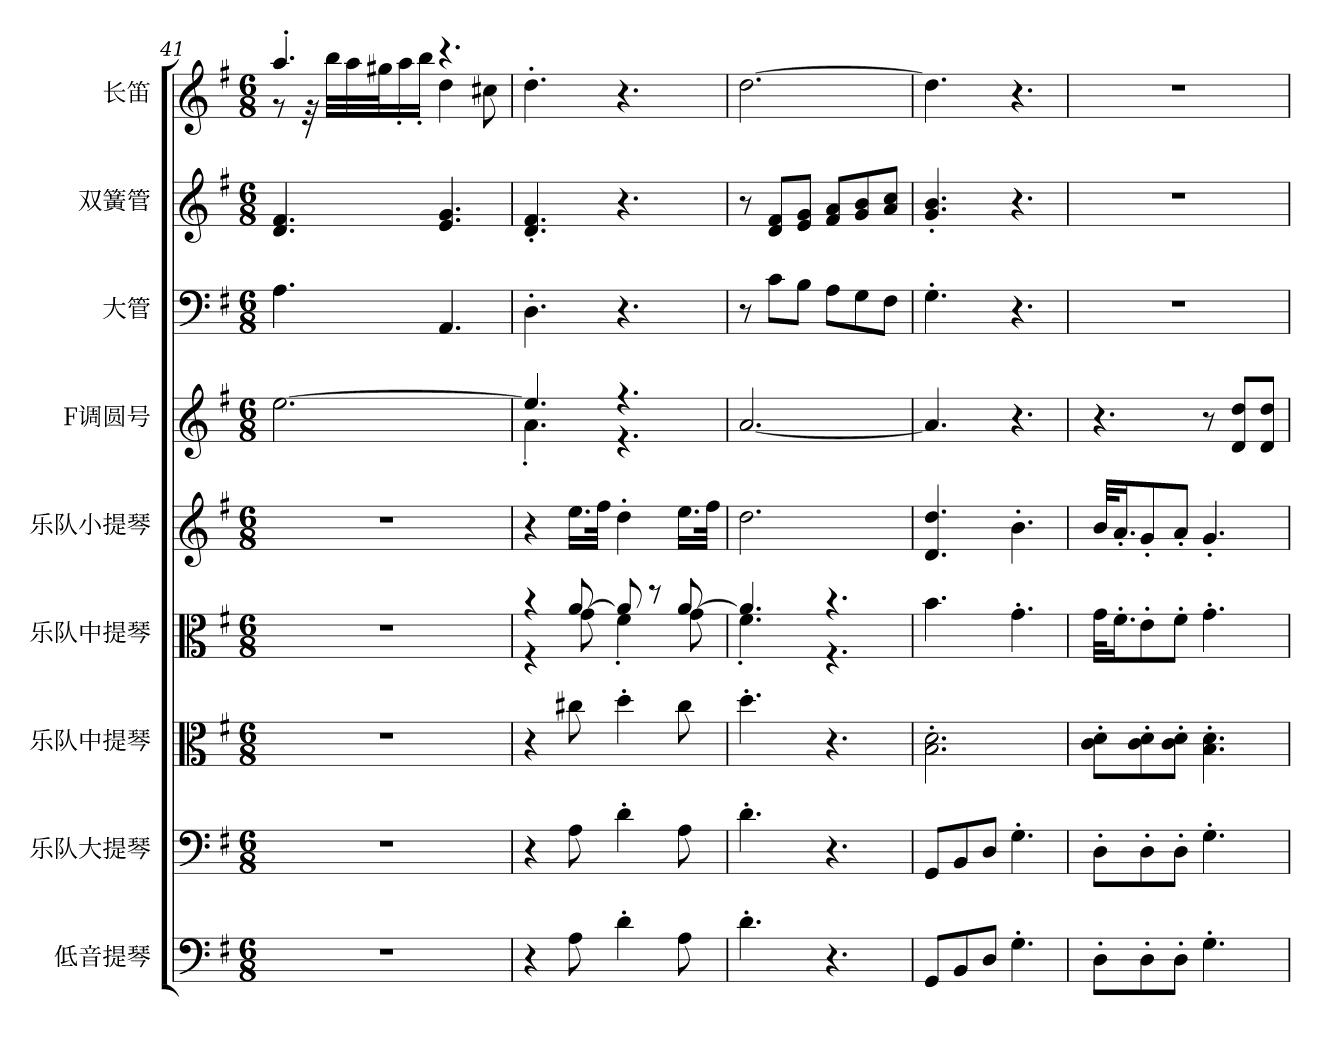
**kern	**kern	**kern	**kern	**kern	**kern	**kern	**kern	**kern
*part9	*part8	*part7	*part6	*part5	*part4	*part3	*part2	*part1
*staff9	*staff8	*staff7	*staff6	*staff5	*staff4	*staff3	*staff2	*staff1
*I"低音提琴	*I"乐队大提琴	*I"乐队中提琴	*I"乐队中提琴	*I"乐队小提琴	*I"F调圆号	*I"大管	*I"双簧管	*I"长笛
*clefF4	*clefF4	*clefC3	*clefC3	*clefG2	*clefG2	*clefF4	*clefG2	*clefG2
*ITrd7c12	*	*	*	*	*ITrd4c7	*	*	*
*k[f#]	*k[f#]	*k[f#]	*k[f#]	*k[f#]	*k[]	*k[f#]	*k[f#]	*k[f#]
*M6/8	*M6/8	*M6/8	*M6/8	*M6/8	*M6/8	*M6/8	*M6/8	*M6/8
=41	=41	=41	=41	=41	=41	=41	=41	=41
*	*	*	*	*	*	*	*	*^
2.r	2.r	2.r	2.r	2.r	[2.a\	4.A\	4.d/ 4.f#/	4.aa'/	8r
.	.	.	.	.	.	.	.	.	32r
.	.	.	.	.	.	.	.	.	32bb\LLL
.	.	.	.	.	.	.	.	.	32aa\
.	.	.	.	.	.	.	.	.	32gg#X\J
.	.	.	.	.	.	.	.	.	16aa'\
.	.	.	.	.	.	.	.	.	16bb'\JJ
.	.	.	.	.	.	4.AA/	4.e/ 4.g/	4.r	4dd\
.	.	.	.	.	.	.	.	.	8cc#X\
*	*	*	*	*	*	*	*	*v	*v
!!LO:PB:g=z
=42	=42	=42	=42	=42	=42	=42	=42	=42
*	*	*	*^	*	*^	*	*	*
4r	4r	4r	4r	4r	4r	4.a/]	4.d'\	4.D'\	4.d/' 4.f#/'	4.dd'\
8AA\	8A\	8cc#X\	[8a/	8g\	16.ee\LL	.	.	.	.	.
.	.	.	.	.	32ff#\JJk	.	.	.	.	.
4D'\	4d'\	4dd'\	8a/]	4f#'\	4dd'\	4.r	4.r	4.r	4.r	4.r
.	.	.	8r	.	.	.	.	.	.	.
8AA\	8A\	8cc#\	[8a/	8g\	16.ee\LL	.	.	.	.	.
.	.	.	.	.	32ff#\JJk	.	.	.	.	.
*	*	*	*	*	*	*v	*v	*	*	*
=43	=43	=43	=43	=43	=43	=43	=43	=43	=43
*	*	*	*	*	*	*	*	*	*MM50
4.D'\	4.d'\	4.dd'\	4.a/]	4.f#'\	2.dd\	[2.d/	8r	8r	[2.dd\
.	.	.	.	.	.	.	8c\L	8d/ 8f#/L	.
.	.	.	.	.	.	.	8B\J	8e/ 8g/J	.
4.r	4.r	4.r	4.r	4.r	.	.	8A\L	8f#/ 8a/L	.
.	.	.	.	.	.	.	8G\	8g/ 8b/	.
.	.	.	.	.	.	.	8F#\J	8a/ 8cc/J	.
*	*	*	*v	*v	*	*	*	*	*
=44	=44	=44	=44	=44	=44	=44	=44	=44
*	*	*	*	*	*	*	*	*MM51
8GGG/L	8GG/L	2.B\' 2.d\'	4.b\	4.d/ 4.dd/	4.d/]	4.G'\	4.g/' 4.b/'	4.dd\]
8BBB/	8BB/	.	.	.	.	.	.	.
8DD/J	8D/J	.	.	.	.	.	.	.
4.GG'\	4.G'\	.	4.g'\	4.b'\	4.r	4.r	4.r	4.r
=45	=45	=45	=45	=45	=45	=45	=45	=45
8DD'\L	8D'\L	8c\' 8d\'L	32g\KLL	32b/KLL	4.r	2.r	2.r	2.r
.	.	.	16.f#'\J	16.a'/J	.	.	.	.
8DD'\	8D'\	8c\' 8d\'	8e'\	8g'/	.	.	.	.
8DD'\J	8D'\J	8c\' 8d\'J	8f#'\J	8a'/J	.	.	.	.
4.GG'\	4.G'\	4.B\' 4.d\'	4.g'\	4.g'/	8r	.	.	.
.	.	.	.	.	8G/ 8g/L	.	.	.
.	.	.	.	.	8G/ 8g/J	.	.	.
=	=	=	=	=	=	=	=	=
*-	*-	*-	*-	*-	*-	*-	*-	*-
